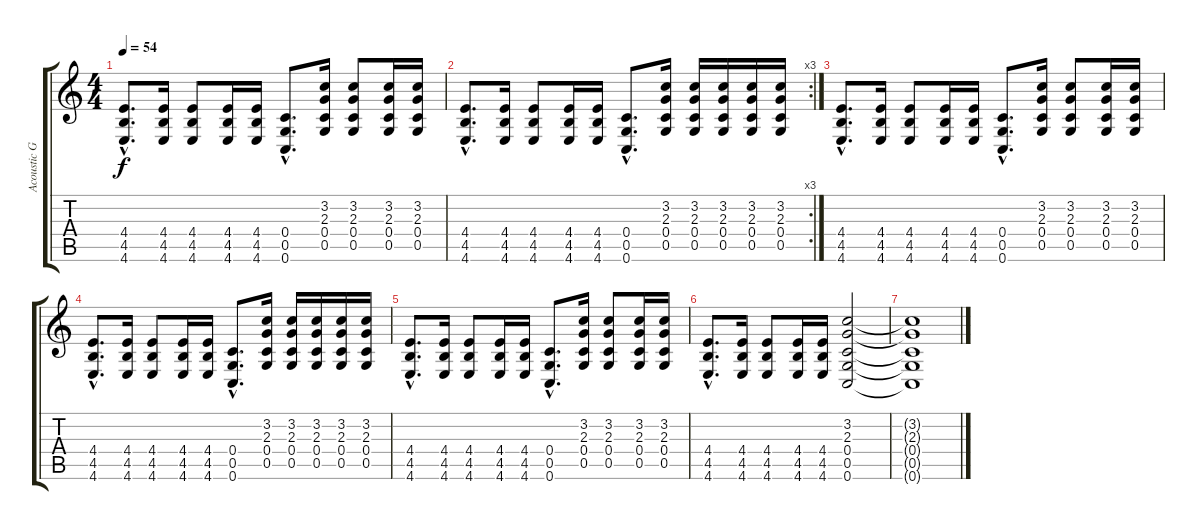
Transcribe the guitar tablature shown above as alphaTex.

\track ("Acoustic Guitar" "Acoustic G") {instrument acousticguitarsteel}
\staff {score tabs}
\tuning (D4 A3 F3 C3 G2 C2) {hide}
\ts (4 4)
\tempo 54
\clef g2
\ks c
(4.4{hac} 4.5{hac} 4.6{hac}).8{d dy f} (4.4 4.5 4.6).16 (4.4 4.5 4.6).8 (4.4 4.5 4.6).16 (4.4 4.5 4.6).16 (0.4{hac} 0.5{hac} 0.6{hac}).8{d} (3.2 2.3 0.4 0.5).16 (3.2 2.3 0.4 0.5).8 (3.2 2.3 0.4 0.5).16 (3.2 2.3 0.4 0.5).16 |
\rc 3
(4.4{hac} 4.5{hac} 4.6{hac}).8{d} (4.4 4.5 4.6).16 (4.4 4.5 4.6).8 (4.4 4.5 4.6).16 (4.4 4.5 4.6).16 (0.4{hac} 0.5{hac} 0.6{hac}).8{d} (3.2 2.3 0.4 0.5).16 (3.2 2.3 0.4 0.5).16 (3.2 2.3 0.4 0.5).16 (3.2 2.3 0.4 0.5).16 (3.2 2.3 0.4 0.5).16 |
(4.4{hac} 4.5{hac} 4.6{hac}).8{d} (4.4 4.5 4.6).16 (4.4 4.5 4.6).8 (4.4 4.5 4.6).16 (4.4 4.5 4.6).16 (0.4{hac} 0.5{hac} 0.6{hac}).8{d} (3.2 2.3 0.4 0.5).16 (3.2 2.3 0.4 0.5).8 (3.2 2.3 0.4 0.5).16 (3.2 2.3 0.4 0.5).16 |
(4.4{hac} 4.5{hac} 4.6{hac}).8{d} (4.4 4.5 4.6).16 (4.4 4.5 4.6).8 (4.4 4.5 4.6).16 (4.4 4.5 4.6).16 (0.4{hac} 0.5{hac} 0.6{hac}).8{d} (3.2 2.3 0.4 0.5).16 (3.2 2.3 0.4 0.5).16 (3.2 2.3 0.4 0.5).16 (3.2 2.3 0.4 0.5).16 (3.2 2.3 0.4 0.5).16 |
(4.4{hac} 4.5{hac} 4.6{hac}).8{d} (4.4 4.5 4.6).16 (4.4 4.5 4.6).8 (4.4 4.5 4.6).16 (4.4 4.5 4.6).16 (0.4{hac} 0.5{hac} 0.6{hac}).8{d} (3.2 2.3 0.4 0.5).16 (3.2 2.3 0.4 0.5).8 (3.2 2.3 0.4 0.5).16 (3.2 2.3 0.4 0.5).16 |
(4.4{hac} 4.5{hac} 4.6{hac}).8{d} (4.4 4.5 4.6).16 (4.4 4.5 4.6).8 (4.4 4.5 4.6).16 (4.4 4.5 4.6).16 (3.2 2.3 0.4 0.5 0.6).2 |
(3.2{t} 2.3{t} 0.4{t} 0.5{t} 0.6{t}).1
